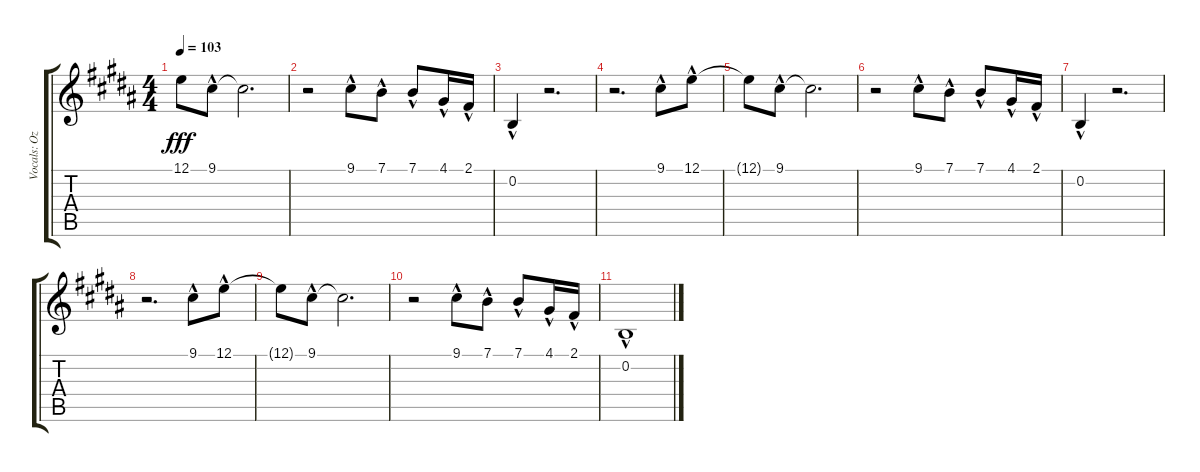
\track ("Vocals: Ozzy" "Vocals: Oz") {instrument lead2sawtooth}
\staff {score tabs}
\tuning (E4 B3 G3 D3 A2 E2) {hide}
\ts (4 4)
\tempo 103
\clef g2
\ks b
12.1{t}.8{dy fff} 9.1{hac}.8 9.1{t}.2{d} |
r.2 9.1{hac}.8 7.1{hac}.8 7.1{hac}.8 4.1{hac}.16 2.1{hac}.16 |
0.2{hac}.4{volume 4} r.2{d} |
r.2{d} 9.1{hac}.8 12.1{hac}.8 |
12.1{t}.8 9.1{hac}.8 9.1{t}.2{d} |
r.2 9.1{hac}.8 7.1{hac}.8 7.1{hac}.8 4.1{hac}.16 2.1{hac}.16 |
0.2{hac}.4{volume 0} r.2{d} |
r.2{d} 9.1{hac}.8 12.1{hac}.8 |
12.1{t}.8 9.1{hac}.8 9.1{t}.2{d} |
r.2 9.1{hac}.8 7.1{hac}.8 7.1{hac}.8 4.1{hac}.16 2.1{hac}.16 |
0.2{hac}.1
